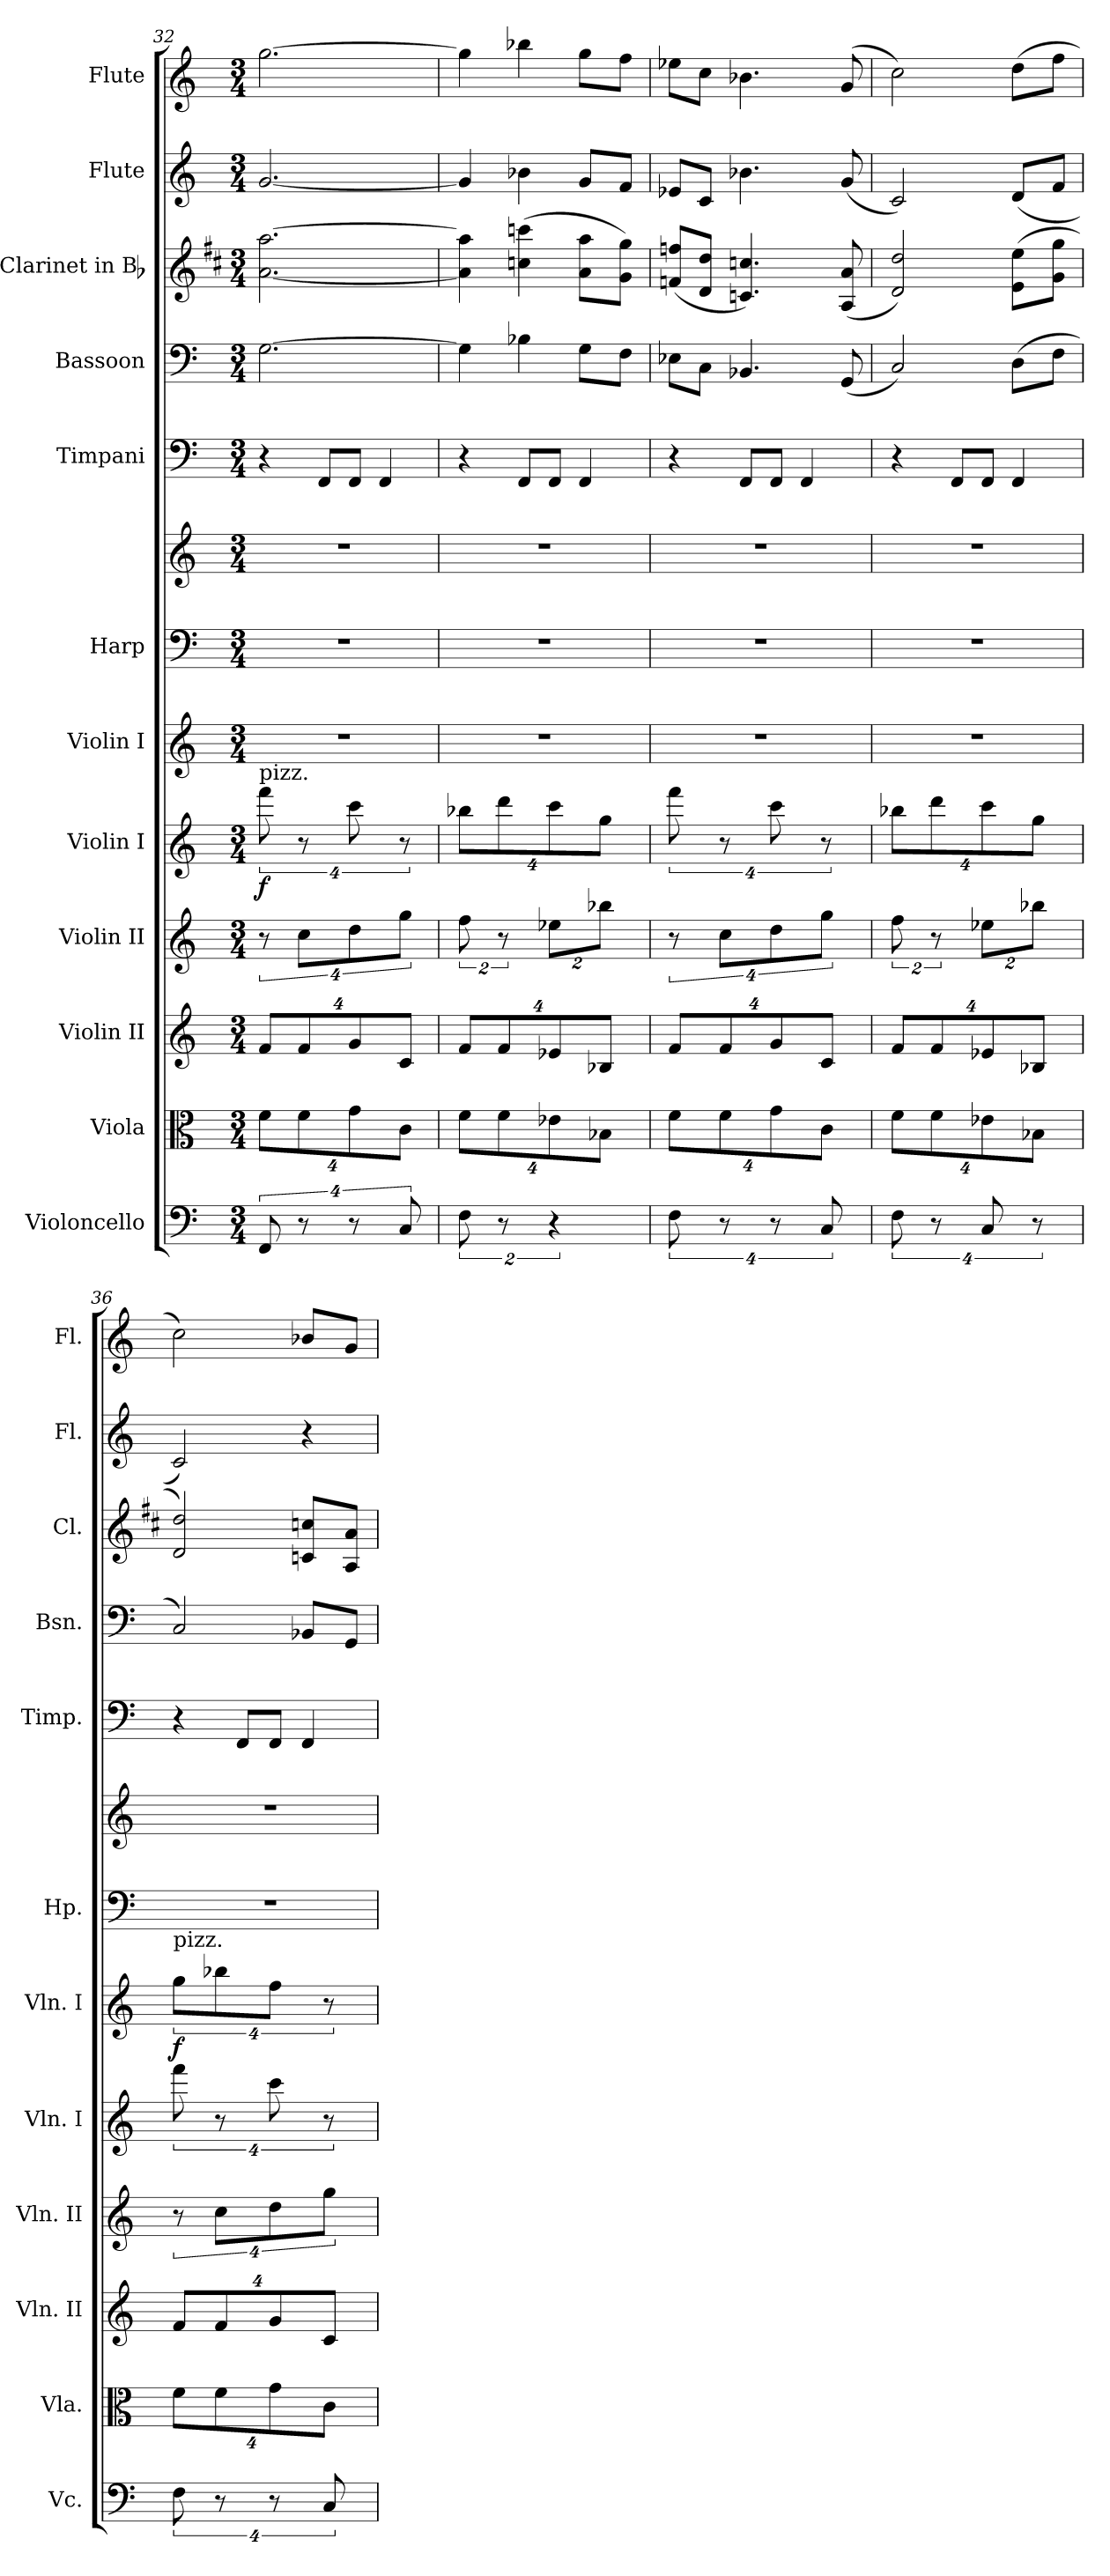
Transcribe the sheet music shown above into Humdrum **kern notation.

**kern	**kern	**kern	**kern	**kern	**dynam	**kern	**dynam	**kern	**kern	**kern	**kern	**kern	**kern	**kern
*part12	*part11	*part10	*part9	*part8	*part8	*part7	*part7	*part6	*part6	*part5	*part4	*part3	*part2	*part1
*staff13	*staff12	*staff11	*staff10	*staff9	*staff9	*staff8	*staff8	*staff7	*staff6	*staff5	*staff4	*staff3	*staff2	*staff1
*I"Violoncello	*I"Viola	*I"Violin II	*I"Violin II	*I"Violin I	*	*I"Violin I	*	*I"Harp	*	*I"Timpani	*I"Bassoon	*I"Clarinet in Bb	*I"Flute	*I"Flute
*I'Vc.	*I'Vla.	*I'Vln. II	*I'Vln. II	*I'Vln. I	*	*I'Vln. I	*	*I'Hp.	*	*I'Timp.	*I'Bsn.	*I'Cl.	*I'Fl.	*I'Fl.
*clefF4	*clefC3	*clefG2	*clefG2	*clefG2	*	*clefG2	*	*clefF4	*clefG2	*clefF4	*clefF4	*clefG2	*clefG2	*clefG2
*	*	*	*	*	*	*	*	*	*	*	*	*ITrd1c2	*	*
*k[]	*k[]	*k[]	*k[]	*k[]	*	*k[]	*	*k[]	*k[]	*	*k[]	*k[]	*k[]	*k[]
*C:	*C:	*C:	*C:	*C:	*	*C:	*	*C:	*C:	*	*C:	*C:	*C:	*C:
*M3/4	*M3/4	*M3/4	*M3/4	*M3/4	*	*M3/4	*	*M3/4	*M3/4	*M3/4	*M3/4	*M3/4	*M3/4	*M3/4
*MM121	*MM121	*MM121	*MM121	*MM121	*	*MM121	*	*MM121	*MM121	*MM121	*MM121	*MM121	*MM121	*MM121
=32	=32	=32	=32	=32	=32	=32	=32	=32	=32	=32	=32	=32	=32	=32
!	!	!	!	!LO:TX:a:t=pizz.	!	!	!	!	!	!	!	!	!	!
16%3FF	16%3fL	16%3fL	16%3r	16%3fff	f	2.r	.	2.r	2.r	4r	[2.G	[2.g [2.gg	[2.g	[2.gg
16%3r	16%3f	16%3f	16%3ccL	16%3r	.	.	.	.	.	.	.	.	.	.
.	.	.	.	.	.	.	.	.	.	8FFL	.	.	.	.
16%3r	16%3g	16%3g	16%3dd	16%3ccc	.	.	.	.	.	8FFJ	.	.	.	.
.	.	.	.	.	.	.	.	.	.	4FF	.	.	.	.
16%3C	16%3cJ	16%3cJ	16%3ggJ	16%3r	.	.	.	.	.	.	.	.	.	.
=33	=33	=33	=33	=33	=33	=33	=33	=33	=33	=33	=33	=33	=33	=33
16%3F	16%3fL	16%3fL	16%3ff	16%3bb-XL	.	2.r	.	2.r	2.r	4r	4G]	4g] 4gg]	4g]	4gg]
16%3r	16%3f	16%3f	16%3r	16%3ddd	.	.	.	.	.	.	.	.	.	.
.	.	.	.	.	.	.	.	.	.	8FFL	4B-X	(4b-X 4bb-X	4b-X	4bb-X
8%3r	16%3e-X	16%3e-X	16%3ee-XL	16%3ccc	.	.	.	.	.	8FFJ	.	.	.	.
.	.	.	.	.	.	.	.	.	.	4FF	8GL	8g 8ggL	8gL	8ggL
.	16%3B-XJ	16%3B-XJ	16%3bb-XJ	16%3ggJ	.	.	.	.	.	.	.	.	.	.
.	.	.	.	.	.	.	.	.	.	.	8FJ	8f 8ffJ)	8fJ	8ffJ
=34	=34	=34	=34	=34	=34	=34	=34	=34	=34	=34	=34	=34	=34	=34
16%3F	16%3fL	16%3fL	16%3r	16%3fff	.	2.r	.	2.r	2.r	4r	8E-XL	(8e-X 8ee-XL	8e-XL	8ee-XL
.	.	.	.	.	.	.	.	.	.	.	8CJ	8c 8ccJ	8cJ	8ccJ
16%3r	16%3f	16%3f	16%3ccL	16%3r	.	.	.	.	.	.	.	.	.	.
.	.	.	.	.	.	.	.	.	.	8FFL	4.BB-X	4.B-X 4.b-X)	4.b-X	4.b-X
16%3r	16%3g	16%3g	16%3dd	16%3ccc	.	.	.	.	.	8FFJ	.	.	.	.
.	.	.	.	.	.	.	.	.	.	4FF	.	.	.	.
16%3C	16%3cJ	16%3cJ	16%3ggJ	16%3r	.	.	.	.	.	.	.	.	.	.
.	.	.	.	.	.	.	.	.	.	.	(8GG	(8G 8g	(8g	(8g
=35	=35	=35	=35	=35	=35	=35	=35	=35	=35	=35	=35	=35	=35	=35
16%3F	16%3fL	16%3fL	16%3ff	16%3bb-XL	.	2.r	.	2.r	2.r	4r	2C)	2c 2cc)	2c)	2cc)
16%3r	16%3f	16%3f	16%3r	16%3ddd	.	.	.	.	.	.	.	.	.	.
.	.	.	.	.	.	.	.	.	.	8FFL	.	.	.	.
16%3C	16%3e-X	16%3e-X	16%3ee-XL	16%3ccc	.	.	.	.	.	8FFJ	.	.	.	.
.	.	.	.	.	.	.	.	.	.	4FF	(8DL	(8d 8ddL	(8dL	(8ddL
16%3r	16%3B-XJ	16%3B-XJ	16%3bb-XJ	16%3ggJ	.	.	.	.	.	.	.	.	.	.
.	.	.	.	.	.	.	.	.	.	.	8FJ	8f 8ffJ	8fJ	8ffJ
=36	=36	=36	=36	=36	=36	=36	=36	=36	=36	=36	=36	=36	=36	=36
!	!	!	!	!	!	!LO:TX:a:t=pizz.	!	!	!	!	!	!	!	!
16%3F	16%3fL	16%3fL	16%3r	16%3fff	.	16%3ggL	f	2.r	2.r	4r	2C)	2c 2cc)	2c)	2cc)
16%3r	16%3f	16%3f	16%3ccL	16%3r	.	16%3bb-X	.	.	.	.	.	.	.	.
.	.	.	.	.	.	.	.	.	.	8FFL	.	.	.	.
16%3r	16%3g	16%3g	16%3dd	16%3ccc	.	16%3ffJ	.	.	.	8FFJ	.	.	.	.
.	.	.	.	.	.	.	.	.	.	4FF	8BB-XL	8B-X 8b-XL	4r	8b-XL
16%3C	16%3cJ	16%3cJ	16%3ggJ	16%3r	.	16%3r	.	.	.	.	.	.	.	.
.	.	.	.	.	.	.	.	.	.	.	8GGJ	8G 8gJ	.	8gJ
=	=	=	=	=	=	=	=	=	=	=	=	=	=	=
*-	*-	*-	*-	*-	*-	*-	*-	*-	*-	*-	*-	*-	*-	*-
